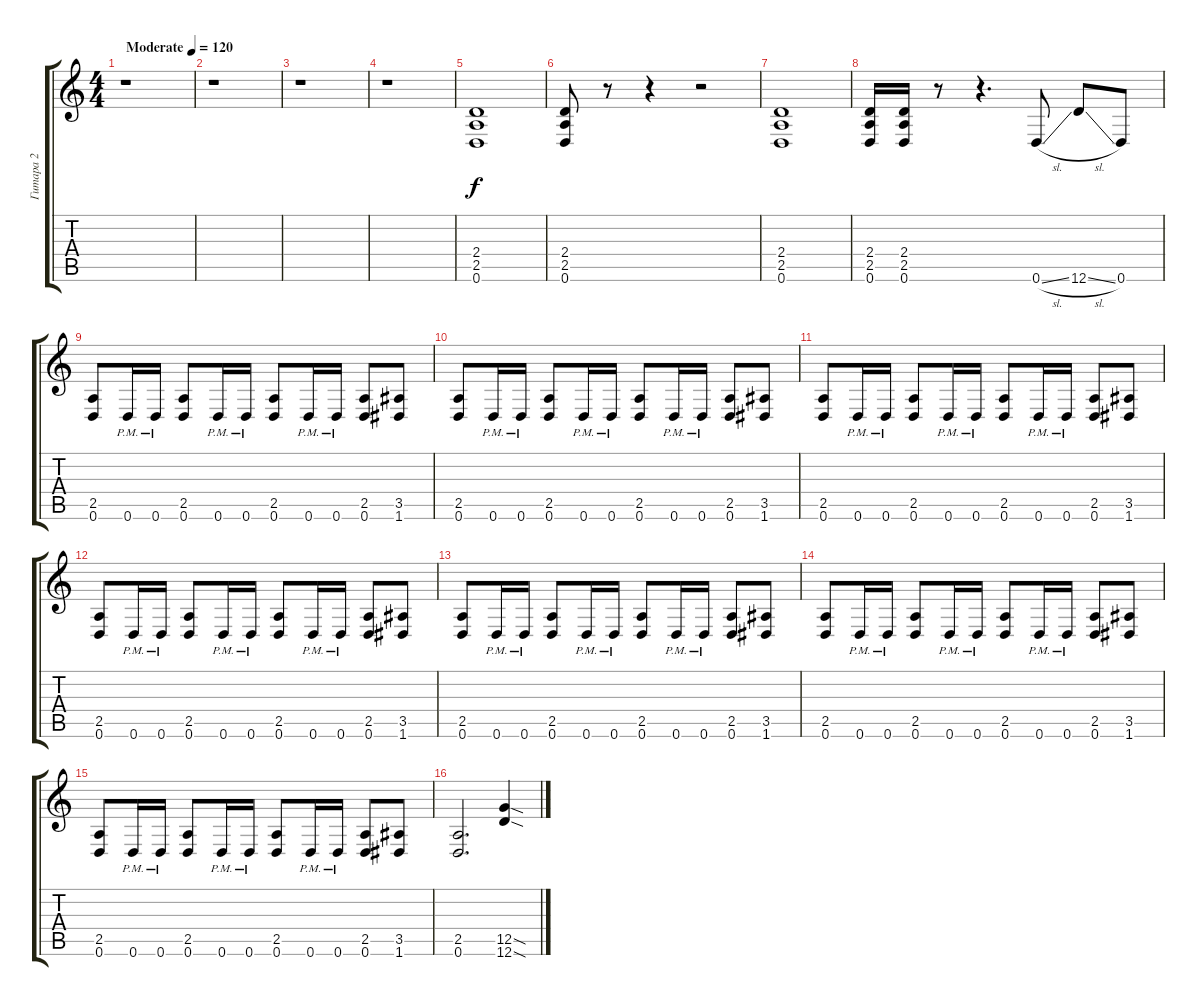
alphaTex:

\track ("Гитара 2" "Гитара 2") {instrument overdrivenguitar}
\staff {score tabs}
\tuning (D4 A3 F3 C3 G2 D2) {hide}
\ts (4 4)
\tempo (120 "Moderate")
\clef g2
\ks c
r.1{dy f instrument overdrivenguitar} |
r.1 |
r.1 |
r.1 |
(2.4 2.5 0.6).1 |
(2.4 2.5 0.6).8 r.8 r.4 r.2 |
(2.4 2.5 0.6).1 |
(2.4 2.5 0.6).16 (2.4 2.5 0.6).16 r.8 r.4{d} 0.6{sl}.8 12.6{sl}.8 0.6.8 |
(2.5 0.6).8 0.6{pm}.16 0.6{pm}.16 (2.5 0.6).8 0.6{pm}.16 0.6{pm}.16 (2.5 0.6).8 0.6{pm}.16 0.6{pm}.16 (2.5 0.6).8 (3.5 1.6).8 |
(2.5 0.6).8 0.6{pm}.16 0.6{pm}.16 (2.5 0.6).8 0.6{pm}.16 0.6{pm}.16 (2.5 0.6).8 0.6{pm}.16 0.6{pm}.16 (2.5 0.6).8 (3.5 1.6).8 |
(2.5 0.6).8 0.6{pm}.16 0.6{pm}.16 (2.5 0.6).8 0.6{pm}.16 0.6{pm}.16 (2.5 0.6).8 0.6{pm}.16 0.6{pm}.16 (2.5 0.6).8 (3.5 1.6).8 |
(2.5 0.6).8 0.6{pm}.16 0.6{pm}.16 (2.5 0.6).8 0.6{pm}.16 0.6{pm}.16 (2.5 0.6).8 0.6{pm}.16 0.6{pm}.16 (2.5 0.6).8 (3.5 1.6).8 |
(2.5 0.6).8 0.6{pm}.16 0.6{pm}.16 (2.5 0.6).8 0.6{pm}.16 0.6{pm}.16 (2.5 0.6).8 0.6{pm}.16 0.6{pm}.16 (2.5 0.6).8 (3.5 1.6).8 |
(2.5 0.6).8 0.6{pm}.16 0.6{pm}.16 (2.5 0.6).8 0.6{pm}.16 0.6{pm}.16 (2.5 0.6).8 0.6{pm}.16 0.6{pm}.16 (2.5 0.6).8 (3.5 1.6).8 |
(2.5 0.6).8 0.6{pm}.16 0.6{pm}.16 (2.5 0.6).8 0.6{pm}.16 0.6{pm}.16 (2.5 0.6).8 0.6{pm}.16 0.6{pm}.16 (2.5 0.6).8 (3.5 1.6).8 |
(2.5 0.6).2{d} (12.5{sod} 12.6{sod}).4
